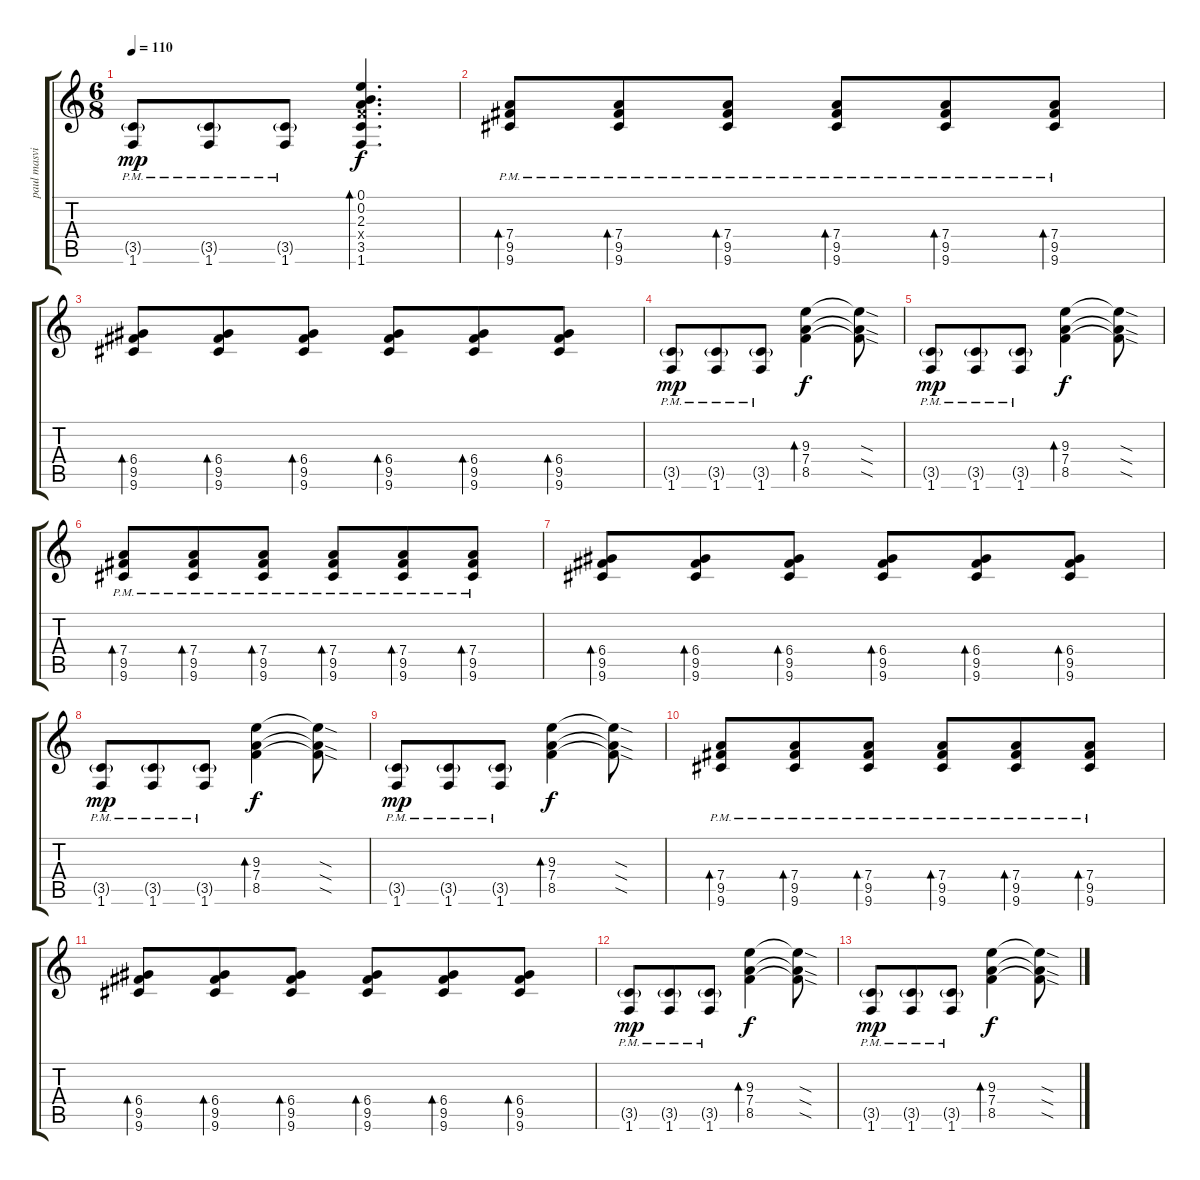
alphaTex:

\track ("paul masvidal" "paul masvi") {instrument distortionguitar}
\staff {score tabs}
\tuning (E4 B3 G3 D3 A2 E2) {hide}
\ts (6 8)
\tempo 110
\clef g2
\ks c
(3.5{g} 1.6{pm}).8{dy mp} (3.5{g} 1.6{pm}).8 (3.5{g} 1.6{pm}).8 (0.1 0.2 2.3 3.4{x} 3.5 1.6).4{d bd 60 dy f} |
(7.4{pm} 9.5{pm} 9.6{pm}).8{bd 120} (7.4{pm} 9.5{pm} 9.6{pm}).8{bd 120} (7.4{pm} 9.5{pm} 9.6{pm}).8{bd 120} (7.4{pm} 9.5{pm} 9.6{pm}).8{bd 120} (7.4{pm} 9.5{pm} 9.6{pm}).8{bd 120} (7.4{pm} 9.5{pm} 9.6{pm}).8{bd 120} |
(6.4 9.5 9.6).8{bd 120} (6.4 9.5 9.6).8{bd 120} (6.4 9.5 9.6).8{bd 120} (6.4 9.5 9.6).8{bd 120} (6.4 9.5 9.6).8{bd 120} (6.4 9.5 9.6).8{bd 120} |
(3.5{g} 1.6{pm}).8{dy mp volume 11} (3.5{g} 1.6{pm}).8 (3.5{g} 1.6{pm}).8 (9.3 7.4 8.5).4{bd 60 dy f} (9.3{sod t} 7.4{sod t} 8.5{sod t}).8 |
(3.5{g} 1.6{pm}).8{dy mp} (3.5{g} 1.6{pm}).8 (3.5{g} 1.6{pm}).8 (9.3 7.4 8.5).4{bd 60 dy f} (9.3{sod t} 7.4{sod t} 8.5{sod t}).8 |
(7.4{pm} 9.5{pm} 9.6{pm}).8{bd 120} (7.4{pm} 9.5{pm} 9.6{pm}).8{bd 120} (7.4{pm} 9.5{pm} 9.6{pm}).8{bd 120} (7.4{pm} 9.5{pm} 9.6{pm}).8{bd 120} (7.4{pm} 9.5{pm} 9.6{pm}).8{bd 120} (7.4{pm} 9.5{pm} 9.6{pm}).8{bd 120} |
(6.4 9.5 9.6).8{bd 120} (6.4 9.5 9.6).8{bd 120} (6.4 9.5 9.6).8{bd 120} (6.4 9.5 9.6).8{bd 120} (6.4 9.5 9.6).8{bd 120} (6.4 9.5 9.6).8{bd 120} |
(3.5{g} 1.6{pm}).8{dy mp volume 11} (3.5{g} 1.6{pm}).8 (3.5{g} 1.6{pm}).8 (9.3 7.4 8.5).4{bd 60 dy f} (9.3{sod t} 7.4{sod t} 8.5{sod t}).8 |
(3.5{g} 1.6{pm}).8{dy mp} (3.5{g} 1.6{pm}).8 (3.5{g} 1.6{pm}).8 (9.3 7.4 8.5).4{bd 60 dy f} (9.3{sod t} 7.4{sod t} 8.5{sod t}).8 |
(7.4{pm} 9.5{pm} 9.6{pm}).8{bd 120} (7.4{pm} 9.5{pm} 9.6{pm}).8{bd 120} (7.4{pm} 9.5{pm} 9.6{pm}).8{bd 120} (7.4{pm} 9.5{pm} 9.6{pm}).8{bd 120} (7.4{pm} 9.5{pm} 9.6{pm}).8{bd 120} (7.4{pm} 9.5{pm} 9.6{pm}).8{bd 120} |
(6.4 9.5 9.6).8{bd 120} (6.4 9.5 9.6).8{bd 120} (6.4 9.5 9.6).8{bd 120} (6.4 9.5 9.6).8{bd 120} (6.4 9.5 9.6).8{bd 120} (6.4 9.5 9.6).8{bd 120} |
(3.5{g} 1.6{pm}).8{dy mp volume 0} (3.5{g} 1.6{pm}).8 (3.5{g} 1.6{pm}).8 (9.3 7.4 8.5).4{bd 60 dy f} (9.3{sod t} 7.4{sod t} 8.5{sod t}).8 |
(3.5{g} 1.6{pm}).8{dy mp} (3.5{g} 1.6{pm}).8 (3.5{g} 1.6{pm}).8 (9.3 7.4 8.5).4{bd 60 dy f} (9.3{sod t} 7.4{sod t} 8.5{sod t}).8
